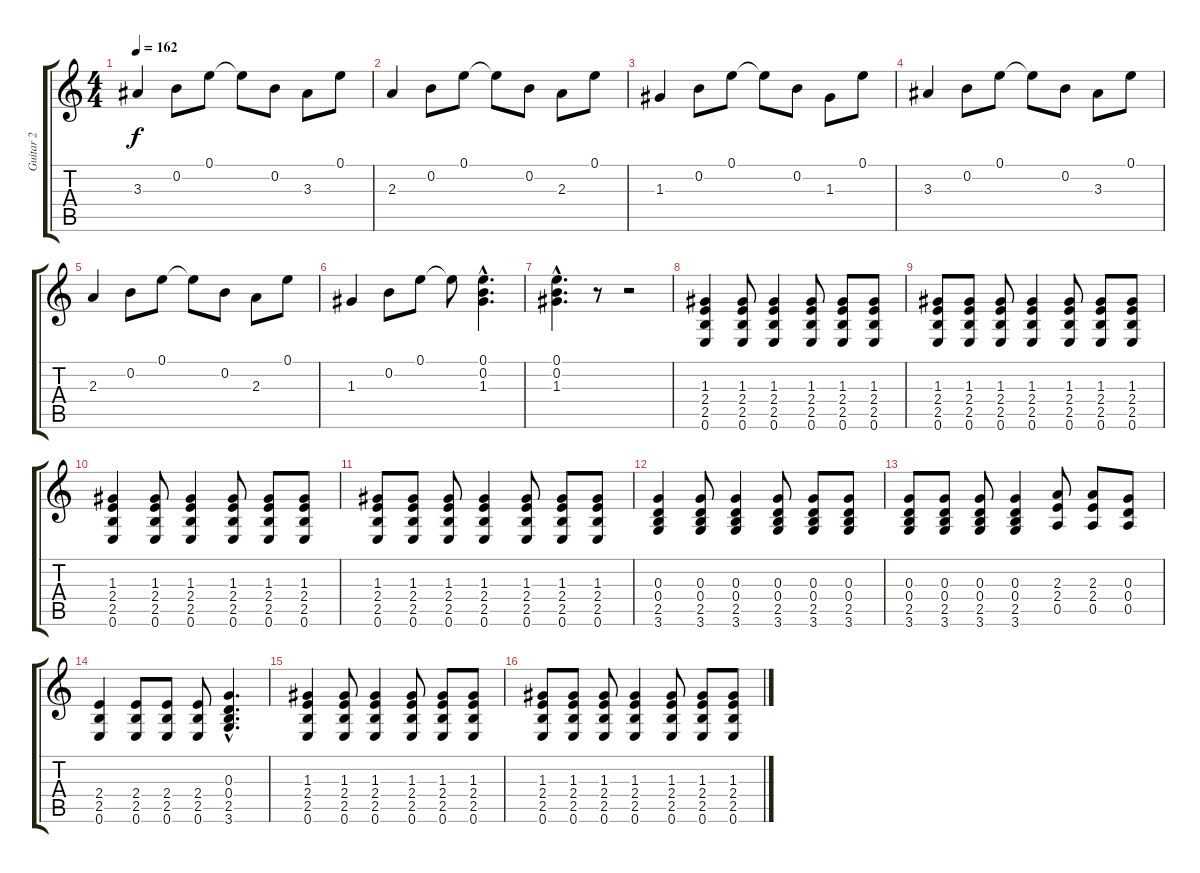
\track ("Guitar 2" "Guitar 2") {instrument overdrivenguitar}
\staff {score tabs}
\tuning (E4 B3 G3 D3 A2 E2) {hide}
\ts (4 4)
\tempo 162
\clef g2
\ks c
3.3.4{dy f} 0.2.8 0.1.8 0.1{t}.8 0.2.8 3.3.8 0.1.8 |
2.3.4 0.2.8 0.1.8 0.1{t}.8 0.2.8 2.3.8 0.1.8 |
1.3.4 0.2.8 0.1.8 0.1{t}.8 0.2.8 1.3.8 0.1.8 |
3.3.4 0.2.8 0.1.8 0.1{t}.8 0.2.8 3.3.8 0.1.8 |
2.3.4 0.2.8 0.1.8 0.1{t}.8 0.2.8 2.3.8 0.1.8 |
1.3.4 0.2.8 0.1.8 0.1{t}.8 (0.1{hac} 0.2{hac} 1.3{hac}).4{d} |
(0.1{hac} 0.2{hac} 1.3{hac}).4{d} r.8 r.2 |
(1.3 2.4 2.5 0.6).4 (1.3 2.4 2.5 0.6).8 (1.3 2.4 2.5 0.6).4 (1.3 2.4 2.5 0.6).8 (1.3 2.4 2.5 0.6).8 (1.3 2.4 2.5 0.6).8 |
(1.3 2.4 2.5 0.6).8 (1.3 2.4 2.5 0.6).8 (1.3 2.4 2.5 0.6).8 (1.3 2.4 2.5 0.6).4 (1.3 2.4 2.5 0.6).8 (1.3 2.4 2.5 0.6).8 (1.3 2.4 2.5 0.6).8 |
(1.3 2.4 2.5 0.6).4 (1.3 2.4 2.5 0.6).8 (1.3 2.4 2.5 0.6).4 (1.3 2.4 2.5 0.6).8 (1.3 2.4 2.5 0.6).8 (1.3 2.4 2.5 0.6).8 |
(1.3 2.4 2.5 0.6).8 (1.3 2.4 2.5 0.6).8 (1.3 2.4 2.5 0.6).8 (1.3 2.4 2.5 0.6).4 (1.3 2.4 2.5 0.6).8 (1.3 2.4 2.5 0.6).8 (1.3 2.4 2.5 0.6).8 |
(0.3 0.4 2.5 3.6).4 (0.3 0.4 2.5 3.6).8 (0.3 0.4 2.5 3.6).4 (0.3 0.4 2.5 3.6).8 (0.3 0.4 2.5 3.6).8 (0.3 0.4 2.5 3.6).8 |
(0.3 0.4 2.5 3.6).8 (0.3 0.4 2.5 3.6).8 (0.3 0.4 2.5 3.6).8 (0.3 0.4 2.5 3.6).4 (2.3 2.4 0.5).8 (2.3 2.4 0.5).8 (0.3 0.4 0.5).8 |
(2.4 2.5 0.6).4 (2.4 2.5 0.6).8 (2.4 2.5 0.6).8 (2.4 2.5 0.6).8 (0.3{hac} 0.4{hac} 2.5{hac} 3.6{hac}).4{d} |
(1.3 2.4 2.5 0.6).4 (1.3 2.4 2.5 0.6).8 (1.3 2.4 2.5 0.6).4 (1.3 2.4 2.5 0.6).8 (1.3 2.4 2.5 0.6).8 (1.3 2.4 2.5 0.6).8 |
(1.3 2.4 2.5 0.6).8 (1.3 2.4 2.5 0.6).8 (1.3 2.4 2.5 0.6).8 (1.3 2.4 2.5 0.6).4 (1.3 2.4 2.5 0.6).8 (1.3 2.4 2.5 0.6).8 (1.3 2.4 2.5 0.6).8
